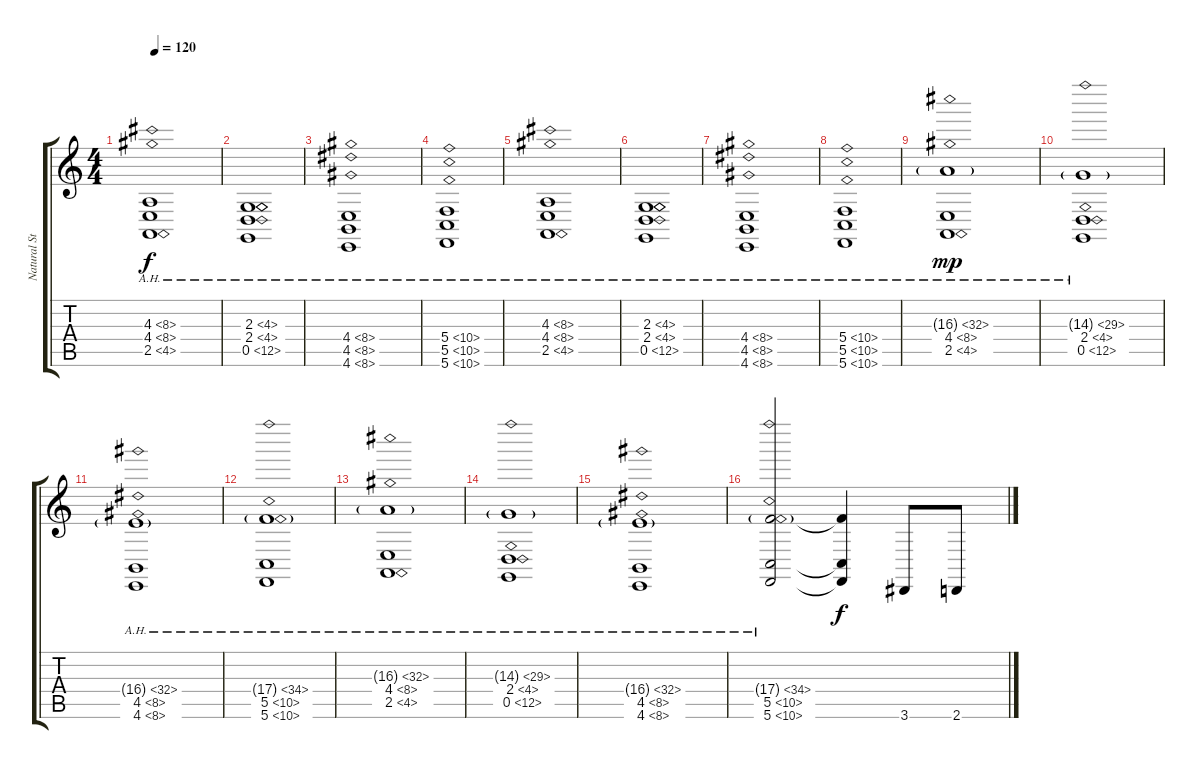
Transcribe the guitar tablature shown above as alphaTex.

\track ("Natural Strings" "Natural St") {instrument synthstrings1}
\staff {score tabs}
\tuning (D4 A3 F3 C3 G2 C2) {hide}
\ts (4 4)
\tempo 120
\clef g2
\ks c
(4.3{ah 4} 4.4{ah 4} 2.5{ah 2}).1{dy f instrument synthstrings1} |
(2.3{ah 2} 2.4{ah 2} 0.5{ah 12}).1 |
(4.4{ah 4} 4.5{ah 4} 4.6{ah 4}).1 |
(5.4{ah 5} 5.5{ah 5} 5.6{ah 5}).1 |
(4.3{ah 4} 4.4{ah 4} 2.5{ah 2}).1 |
(2.3{ah 2} 2.4{ah 2} 0.5{ah 12}).1 |
(4.4{ah 4} 4.5{ah 4} 4.6{ah 4}).1 |
(5.4{ah 5} 5.5{ah 5} 5.6{ah 5}).1 |
(16.3{ah 16 g} 4.4{ah 4} 2.5{ah 2}).1{dy mp} |
(14.3{ah 15 g} 2.4{ah 2} 0.5{ah 12}).1 |
(16.4{ah 16 g} 4.5{ah 4} 4.6{ah 4}).1 |
(17.4{ah 17 g} 5.5{ah 5} 5.6{ah 5}).1 |
(16.3{ah 16 g} 4.4{ah 4} 2.5{ah 2}).1 |
(14.3{ah 15 g} 2.4{ah 2} 0.5{ah 12}).1 |
(16.4{ah 16 g} 4.5{ah 4} 4.6{ah 4}).1 |
(17.4{ah 17 g} 5.5{ah 5} 5.6{ah 5}).2 (17.4{t} 5.5{t} 5.6{t}).4{dy f} 3.6.8 2.6.8
